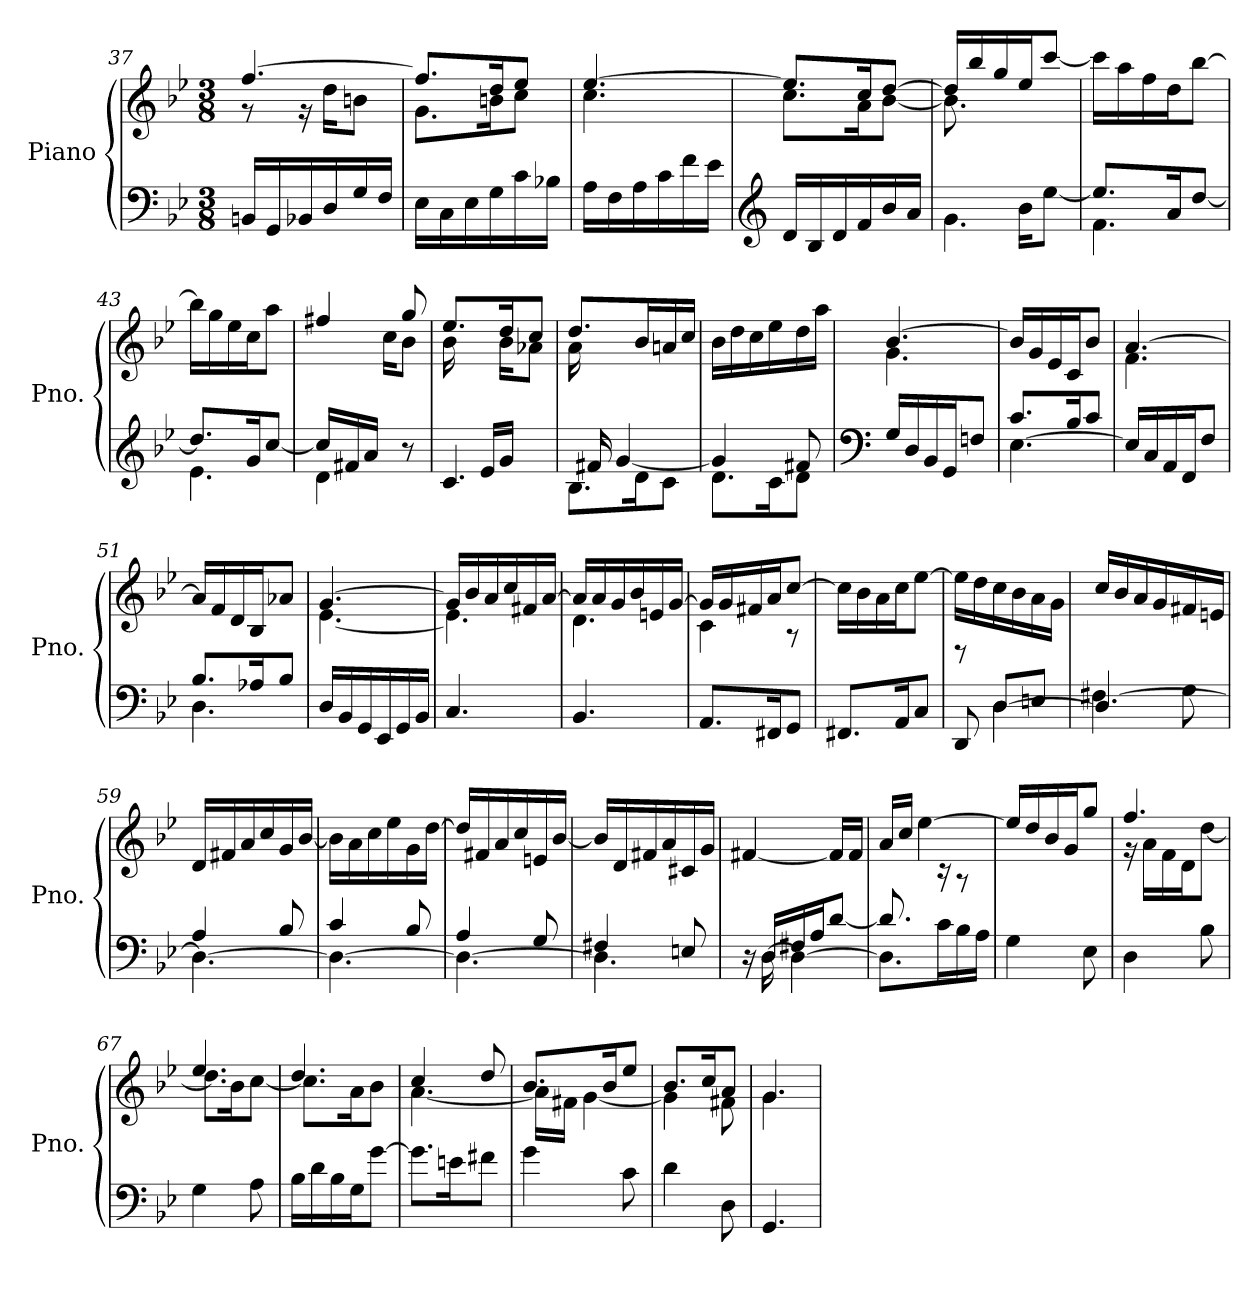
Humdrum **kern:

**kern	**kern
*part1	*part1
*staff2	*staff1
*I"Piano	*
*I'Pno.	*
*clefF4	*clefG2
*k[b-e-]	*k[b-e-]
*M3/8	*M3/8
=37	=37
*	*^
16BBn/LL	[4.ff/	8r
16GG/	.	.
16BB-X/	.	16r
16D/	.	16dd\KL
16G/	.	8bn\J
16F/JJ	.	.
=38	=38	=38
16E-\LL	8.ff/L]	8.g\L
16C\	.	.
16E-\	.	.
16G\	16dd/K	16bn\K
16c\	8ee-/J	8cc\J
16B-X\JJ	.	.
=39	=39	=39
16A\LL	[4.ee-/	4.cc\
16F\	.	.
16A\	.	.
16c\	.	.
16f\	.	.
16e-\JJ	.	.
=40	=40	=40
*clefG2	*	*
16d/LL	8.ee-/L]	8.cc\L
16B-/	.	.
16d/	.	.
16f/	16cc/K	16a\K
16b-/	[8dd/J	[8b-\J
16a/JJ	.	.
!!LO:LB:g=z	!!
=41	=41	=41
*^	*	*
4.g\	8.ryy	16dd/LL]	8.b-\]
.	.	16bb-/	.
.	.	16gg/	.
.	16b-\KL	16ee-/J	8.ryy
.	[8ee-\J	[8ccc/J	.
*	*	*v	*v
=42	=42	=42
4.f\	8.ee-/L]	16ccc\LL]
.	.	16aa\
.	.	16ff\
.	16a/K	16dd\J
.	[8dd/J	[8bb-\J
=43	=43	=43
4.e-\	8.dd/L]	16bb-\LL]
.	.	16gg\
.	.	16ee-\
.	16g/K	16cc\J
.	[8cc/J	8aa\J
=44	=44	=44
*	*	*^
4d\	16cc/LL]	4ff#X/	8.ryy
.	16f#X/	.	.
.	16a/JJ	.	.
.	8.ryy	.	16cc\KL
8r	.	8gg/	8b-\J
=45	=45	=45	=45
4.c/	8ryy	8.ee-/L	16b-\
.	.	.	8ryy
.	16e-/LL	.	.
.	16g/JJ	16dd/K	16b-\KL
.	8ryy	8cc/J	8a-X\J
=46	=46	=46	=46
8.B-\L	16ryy	8.dd/L	16a\
.	16f#X/	.	4ryy
.	[4g/	.	.
16d\K	.	16b-/L	.
8c\J	.	16an/	.
.	.	16cc/JJ	16ryy
*	*	*v	*v
!!LO:LB:g=z
=47	=47	=47
8.d\L	4g/]	16b-\LL
.	.	16dd\
.	.	16cc\
16c\K	.	16ee-\
8d\J	8f#X/	16dd\
.	.	16aa\JJ
*v	*v	*
=48	=48
*clefF4	*
*	*^
16G/LL	[4.b-/	4.g\
16D/	.	.
16BB-/	.	.
16GG/J	.	.
8Fn/J	.	.
*	*v	*v
=49	=49
*^	*
[4.E-\	8.c/L	16b-/LL]
.	.	16g/
.	.	16e-/
.	16B-/K	16c/J
.	8c/J	8b-/J
*v	*v	*
=50	=50
*	*^
16E-/LL]	[4.a/	4.f\
16C/	.	.
16AA/	.	.
16FF/J	.	.
8F/J	.	.
*	*v	*v
=51	=51
*^	*
4.D\	8.B-/L	16a/LL]
.	.	16f/
.	.	16d/
.	16A-X/K	16B-/J
.	8B-/J	8a-X/J
*v	*v	*
=52	=52
*	*^
16D/LL	[4.g/	[4.e-\
16BB-/	.	.
16GG/	.	.
16EE-/	.	.
16GG/	.	.
16BB-/JJ	.	.
!!LO:LB:g=z	!!
=53	=53	=53
4.C/	16g/LL]	4.e-\]
.	16b-/	.
.	16a/	.
.	16cc/	.
.	16f#X/	.
.	[16a/JJ	.
=54	=54	=54
4.BB-/	16a/LL]	4.d\
.	16a/	.
.	16g/	.
.	16b-/	.
.	16en/	.
.	[16g/JJ	.
=55	=55	=55
8.AA/L	16g/LL]	4c\
.	16g/	.
.	16f#X/	.
16FF#X/K	16a/J	.
8GG/J	[8cc/J	8r
*	*v	*v
=56	=56
8.FF#X/L	16cc\LL]
.	16b-\
.	16a\
16AA/K	16cc\J
8C/J	[8ee-\J
=57	=57
*^	*
8DD/	8rg	16ee-\LL]
.	.	16dd\
[4D\	8D/L	16cc\
.	.	16b-\
.	8En/J	16a\
.	.	16g\JJ
=58	=58	=58
4.D/_	4F#X\	16cc/LL
.	.	16b-/
.	.	16a/
.	.	16g/
.	8G\	16f#X/
.	.	16en/JJ
!!LO:LB:g=z
=59	=59	=59
4.D\_	4A/	16d/LL
.	.	16f#X/
.	.	16a/
.	.	16cc/
.	8B-/	16g/
.	.	[16b-/JJ
=60	=60	=60
4.D\_	4c/	16b-\LL]
.	.	16a\
.	.	16cc\
.	.	16ee-\
.	8B-/	16g\
.	.	[16dd\JJ
=61	=61	=61
4.D\_	4A/	16dd/LL]
.	.	16f#X/
.	.	16a/
.	.	16cc/
.	8G/	16en/
.	.	[16b-/JJ
=62	=62	=62
4.D\]	4F#X/	16b-/LL]
.	.	16d/
.	.	16f#X/
.	.	16a/
.	8En/	16c#X/
.	.	16g/JJ
=63	=63	=63
16r	16ryy	[4f#X/
[16D\	16D/LL	.
4D\_	16F#X/	.
.	16A/J	.
.	[8d/J	16f#/LL]
.	.	16f#/JJ
!!LO:PB:g=z
=64	=64	=64
8.D\L]	8.d/]	16a/LL
.	.	16cc/JJ
.	.	[4ee-\
16c\L	16rff	.
16B-\	8rdd	.
16A\JJ	.	.
*v	*v	*
=65	=65
4G\	16ee-/LL]
.	16dd/
.	16b-/
.	16g/J
8E-\	8gg/J
=66	=66
*	*^
4D\	4.ff/	16r
.	.	16a\LL
.	.	16f\
.	.	16d\J
8B-\	.	[8dd\J
=67	=67	=67
4G\	4.ee-/	8.dd\L]
.	.	16b-\K
8A\	.	[8cc\J
=68	=68	=68
16B-\LL	4.dd/	8.cc\L]
16d\	.	.
16B-\	.	.
16G\J	.	16a\K
[8g\J	.	8b-\J
=69	=69	=69
8.g\L]	4cc/	[4.a\
16en\K	.	.
8f#X\J	8dd/	.
=70	=70	=70
4g\	8.b-/L	16a\LL]
.	.	16f#X\JJ
.	.	[4g\
.	16b-/K	.
8c\	8ee-/J	.
!!LO:LB:g=z	!!
=71	=71	=71
4d\	8.b-/L	4g\]
.	16cc/K	.
8D\	8a/J	8f#X\
=72	=72	=72
4.GG/	4.g/	4.g\
*	*v	*v
=	=
*-	*-
